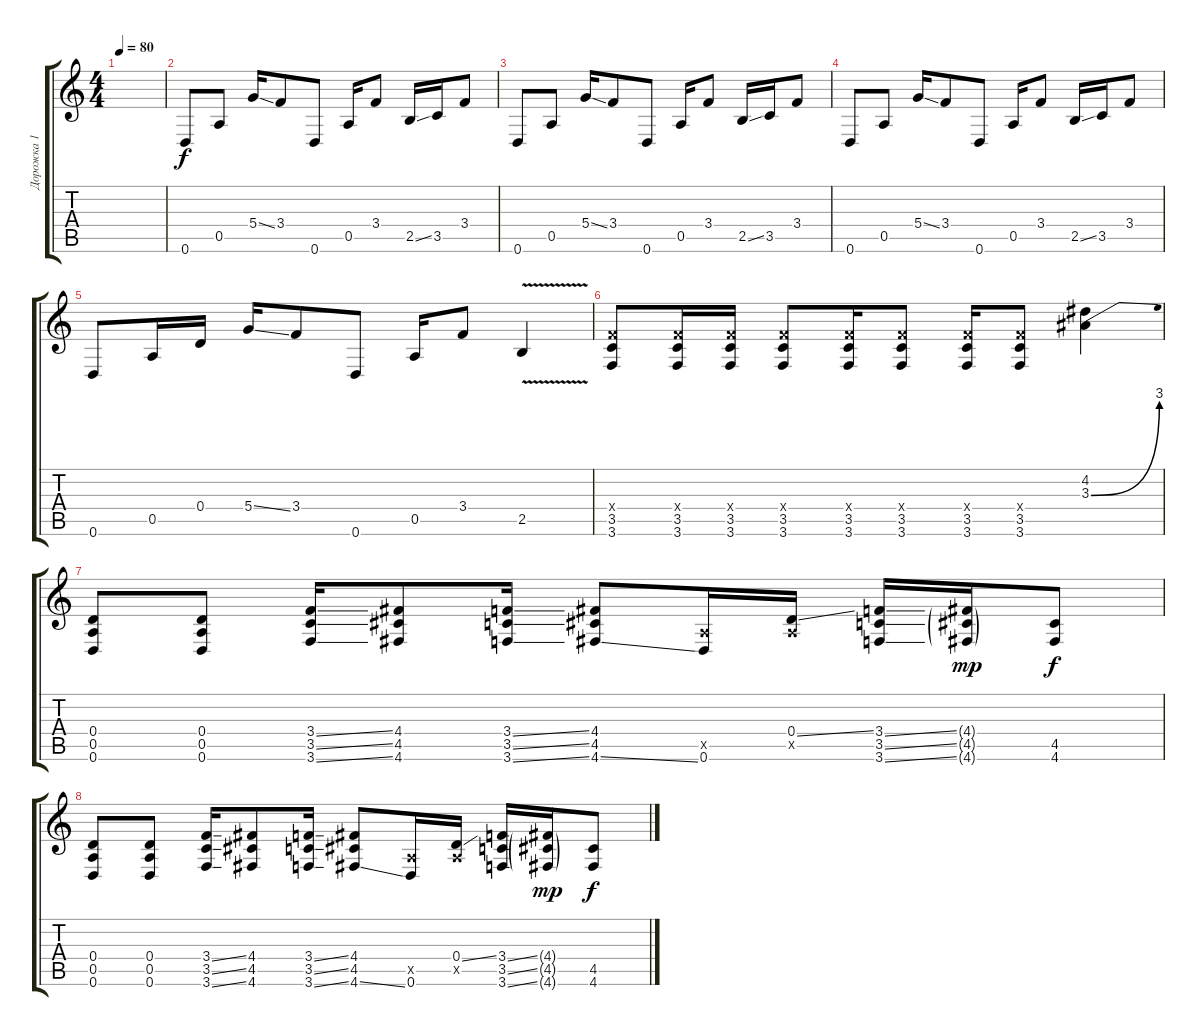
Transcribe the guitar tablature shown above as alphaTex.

\track ("Дорожка 1" "Дорожка 1") {instrument electricguitarmuted}
\staff {score tabs}
\tuning (E4 B3 G3 D3 A2 D2) {hide}
\ts (4 4)
\tempo 80
\clef g2
\ks c
|
0.6.8 0.5.8 5.4{ss}.16 3.4.8 0.6.8 0.5.16 3.4.8 2.5{ss}.16 3.5.16 3.4.8 |
0.6.8 0.5.8 5.4{ss}.16 3.4.8 0.6.8 0.5.16 3.4.8 2.5{ss}.16 3.5.16 3.4.8 |
0.6.8 0.5.8 5.4{ss}.16 3.4.8 0.6.8 0.5.16 3.4.8 2.5{ss}.16 3.5.16 3.4.8 |
0.6.8 0.5.16 0.4.16 5.4{ss}.16 3.4.8 0.6.8 0.5.16 3.4.8 2.5{v}.4 |
(3.4{x} 3.5 3.6).8{instrument overdrivenguitar} (3.4{x} 3.5 3.6).16 (3.4{x} 3.5 3.6).16 (3.4{x} 3.5 3.6).8 (3.4{x} 3.5 3.6).16 (3.4{x} 3.5 3.6).8 (3.4{x} 3.5 3.6).16 (3.4{x} 3.5 3.6).8 (4.2 3.3{be (bend 0 0 60 12)}).4 |
(0.4 0.5 0.6).8 (0.4 0.5 0.6).8 (3.4{ss} 3.5{ss} 3.6{ss}).16 (4.4 4.5 4.6).8 (3.4{ss} 3.5{ss} 3.6{ss}).16 (4.4 4.5 4.6{ss}).8 (0.5{x} 0.6).16 (0.4{ss} 0.5{x}).16 (3.4{ss} 3.5{ss} 3.6{ss}).16 (4.4{g} 4.5{g} 4.6{g}).16{dy mp} (4.5 4.6).8{dy f} |
(0.4 0.5 0.6).8 (0.4 0.5 0.6).8 (3.4{ss} 3.5{ss} 3.6{ss}).16 (4.4 4.5 4.6).8 (3.4{ss} 3.5{ss} 3.6{ss}).16 (4.4 4.5 4.6{ss}).8 (0.5{x} 0.6).16 (0.4{ss} 0.5{x}).16 (3.4{ss} 3.5{ss} 3.6{ss}).16 (4.4{g} 4.5{g} 4.6{g}).16{dy mp} (4.5 4.6).8{dy f}
